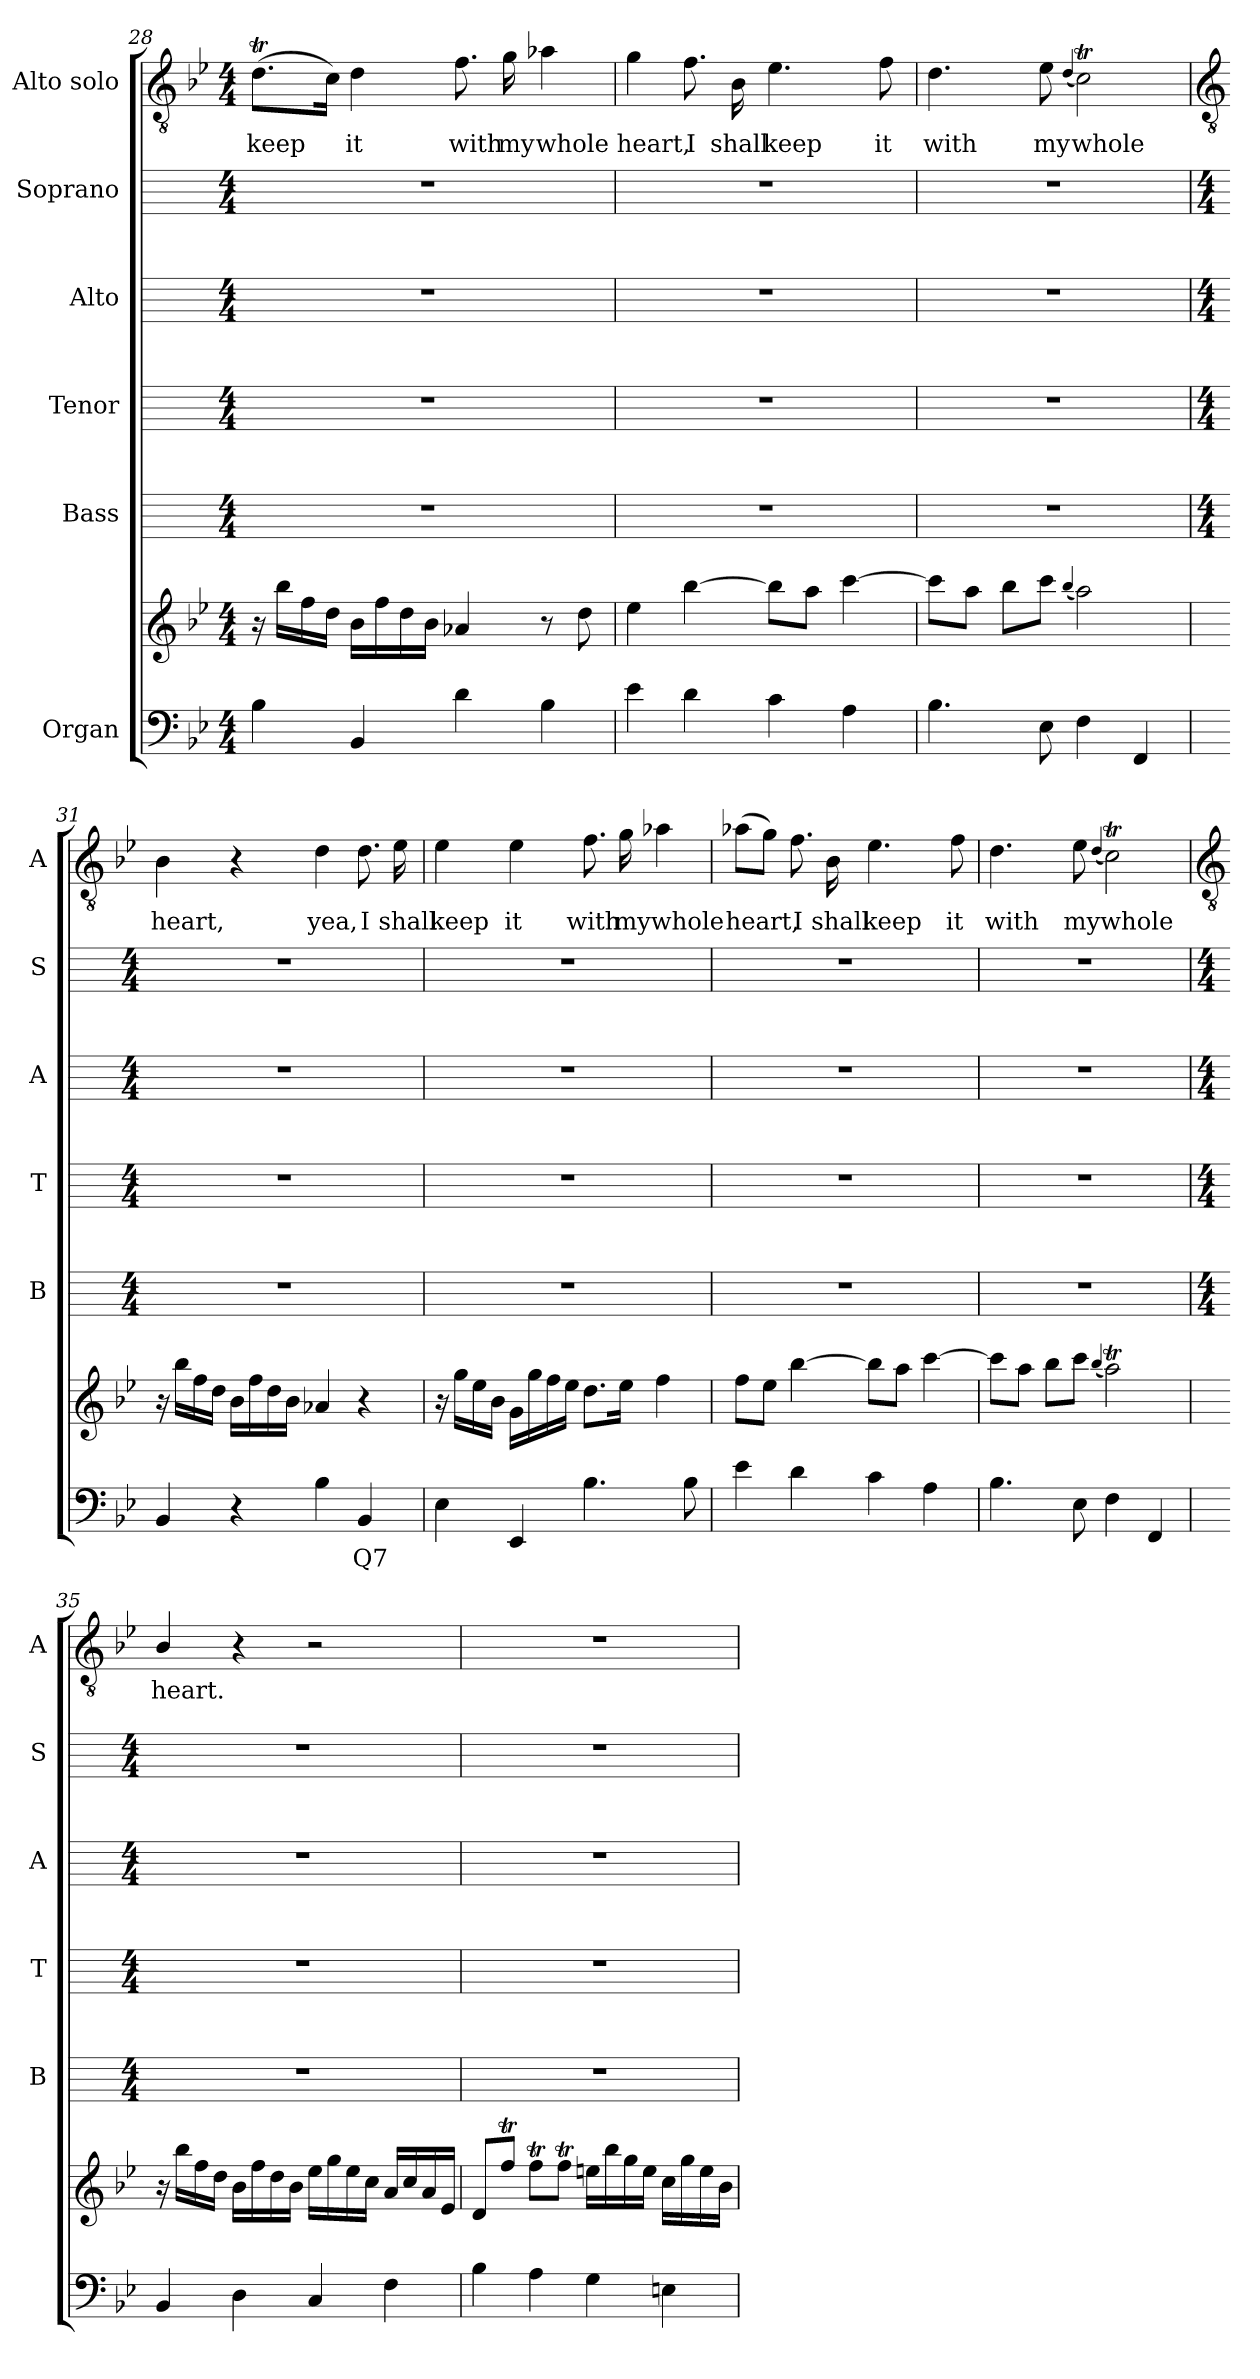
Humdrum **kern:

**kern	**text	**kern	**kern	**kern	**kern	**kern	**kern	**text
*part6	*part6	*part6	*part5	*part4	*part3	*part2	*part1	*part1
*staff7	*staff7	*staff6	*staff5	*staff4	*staff3	*staff2	*staff1	*staff1
*I"Organ	*	*	*I"Bass	*I"Tenor	*I"Alto	*I"Soprano	*I"Alto solo	*
*	*	*	*I'B	*I'T	*I'A	*I'S	*I'A	*
*clefF4	*	*clefG2	*	*	*	*	*clefGv2	*
*k[b-e-]	*	*k[b-e-]	*	*	*	*	*k[b-e-]	*
*B-:	*	*B-:	*	*	*	*	*B-:	*
*M4/4	*	*M4/4	*M4/4	*M4/4	*M4/4	*M4/4	*M4/4	*
=28	=28	=28	=28	=28	=28	=28	=28	=28
!	!	!	!	!	!	!	!	!LO:LY:b
4B-	.	16r	1r	1r	1r	1r	(>8.dtL	keep
.	.	16bb-LL	.	.	.	.	.	.
.	.	16ff	.	.	.	.	.	.
.	.	16ddJJ	.	.	.	.	16cJ)	.
!	!	!	!	!	!	!	!	!LO:LY:b
4BB-	.	16b-LL	.	.	.	.	4d	it
.	.	16ff	.	.	.	.	.	.
.	.	16dd	.	.	.	.	.	.
.	.	16b-JJ	.	.	.	.	.	.
!	!	!	!	!	!	!	!	!LO:LY:b
4d	.	4a-X	.	.	.	.	8.f	with
!	!	!	!	!	!	!	!	!LO:LY:b
.	.	.	.	.	.	.	16g	my
!	!	!	!	!	!	!	!	!LO:LY:b
4B-	.	8r	.	.	.	.	4a-X	whole
.	.	8dd	.	.	.	.	.	.
=29	=29	=29	=29	=29	=29	=29	=29	=29
!	!	!	!	!	!	!	!	!LO:LY:b
4e-	.	4ee-	1r	1r	1r	1r	4g	heart,
!	!	!	!	!	!	!	!	!LO:LY:b
4d	.	[4bb-	.	.	.	.	8.f	I
!	!	!	!	!	!	!	!	!LO:LY:b
.	.	.	.	.	.	.	16B-	shall
!	!	!	!	!	!	!	!	!LO:LY:b
4c	.	8bb-L]	.	.	.	.	4.e-	keep
.	.	8aaJ	.	.	.	.	.	.
4A	.	[4ccc	.	.	.	.	.	.
!	!	!	!	!	!	!	!	!LO:LY:b
.	.	.	.	.	.	.	8f	it
=30	=30	=30	=30	=30	=30	=30	=30	=30
!	!	!	!	!	!	!	!	!LO:LY:b
4.B-	.	8cccL]	1r	1r	1r	1r	4.d	with
.	.	8aaJ	.	.	.	.	.	.
.	.	8bb-L	.	.	.	.	.	.
!	!	!	!	!	!	!	!	!LO:LY:b
8E-	.	8cccJ	.	.	.	.	8e-L	my
.	.	(>4qqbb-/	.	.	.	.	(>4qqd/	.
!	!	!	!	!	!	!	!	!LO:LY:b
4F	.	2aa)	.	.	.	.	2cT\)	whole
4FF	.	.	.	.	.	.	.	.
!!LO:LB:g=z
=31	=31	=31	=31	=31	=31	=31	=31	=31
*	*	*	*	*	*	*	*clefGv2	*
*	*	*	*M4/4	*M4/4	*M4/4	*M4/4	*	*
!	!	!	!	!	!	!	!	!LO:LY:b
4BB-	.	16r	1r	1r	1r	1r	4B-	heart,
.	.	16bb-LL	.	.	.	.	.	.
.	.	16ff	.	.	.	.	.	.
.	.	16ddJJ	.	.	.	.	.	.
4r	.	16b-LL	.	.	.	.	4r	.
.	.	16ff	.	.	.	.	.	.
.	.	16dd	.	.	.	.	.	.
.	.	16b-JJ	.	.	.	.	.	.
!	!	!	!	!	!	!	!	!LO:LY:b
4B-	.	4a-X	.	.	.	.	4d	yea,
!	!LO:LY:b	!	!	!	!	!	!	!LO:LY:b
4BB-	Q7	4r	.	.	.	.	8.d	I
!	!	!	!	!	!	!	!	!LO:LY:b
.	.	.	.	.	.	.	16e-	shall
=32	=32	=32	=32	=32	=32	=32	=32	=32
!	!	!	!	!	!	!	!	!LO:LY:b
4E-	.	16r	1r	1r	1r	1r	4e-	keep
.	.	16ggLL	.	.	.	.	.	.
.	.	16ee-	.	.	.	.	.	.
.	.	16b-JJ	.	.	.	.	.	.
!	!	!	!	!	!	!	!	!LO:LY:b
4EE-	.	16gLL	.	.	.	.	4e-	it
.	.	16gg	.	.	.	.	.	.
.	.	16ff	.	.	.	.	.	.
.	.	16ee-JJ	.	.	.	.	.	.
!	!	!	!	!	!	!	!	!LO:LY:b
4.B-	.	8.ddL	.	.	.	.	8.f	with
!	!	!	!	!	!	!	!	!LO:LY:b
.	.	16ee-J	.	.	.	.	16g	my
!	!	!	!	!	!	!	!	!LO:LY:b
.	.	4ff	.	.	.	.	4a-X	whole
8B-	.	.	.	.	.	.	.	.
=33	=33	=33	=33	=33	=33	=33	=33	=33
!	!	!	!	!	!	!	!	!LO:LY:b
4e-	.	8ffL	1r	1r	1r	1r	(>8a-XL	heart,
.	.	8ee-J	.	.	.	.	8gJ)	.
!	!	!	!	!	!	!	!	!LO:LY:b
4d	.	[4bb-	.	.	.	.	8.f	I
!	!	!	!	!	!	!	!	!LO:LY:b
.	.	.	.	.	.	.	16B-	shall
!	!	!	!	!	!	!	!	!LO:LY:b
4c	.	8bb-L]	.	.	.	.	4.e-	keep
.	.	8aaJ	.	.	.	.	.	.
4A	.	[4ccc	.	.	.	.	.	.
!	!	!	!	!	!	!	!	!LO:LY:b
.	.	.	.	.	.	.	8f	it
=34	=34	=34	=34	=34	=34	=34	=34	=34
!	!	!	!	!	!	!	!	!LO:LY:b
4.B-	.	8cccL]	1r	1r	1r	1r	4.d	with
.	.	8aaJ	.	.	.	.	.	.
.	.	8bb-L	.	.	.	.	.	.
!	!	!	!	!	!	!	!	!LO:LY:b
8E-	.	8cccJ	.	.	.	.	8e-L	my
.	.	(>4qqbb-/	.	.	.	.	(>4qqd/	.
!	!	!	!	!	!	!	!	!LO:LY:b
4F	.	2aat)	.	.	.	.	2cT\)	whole
4FF	.	.	.	.	.	.	.	.
!!LO:LB:g=z
=35	=35	=35	=35	=35	=35	=35	=35	=35
*	*	*	*	*	*	*	*clefGv2	*
*	*	*	*M4/4	*M4/4	*M4/4	*M4/4	*	*
!	!	!	!	!	!	!	!	!LO:LY:b
4BB-	.	16r	1r	1r	1r	1r	4B-/	heart.
.	.	16bb-LL	.	.	.	.	.	.
.	.	16ff	.	.	.	.	.	.
.	.	16ddJJ	.	.	.	.	.	.
4D	.	16b-LL	.	.	.	.	4r	.
.	.	16ff	.	.	.	.	.	.
.	.	16dd	.	.	.	.	.	.
.	.	16b-JJ	.	.	.	.	.	.
4C	.	16ee-LL	.	.	.	.	2r	.
.	.	16gg	.	.	.	.	.	.
.	.	16ee-	.	.	.	.	.	.
.	.	16ccJJ	.	.	.	.	.	.
4F	.	16aLL	.	.	.	.	.	.
.	.	16cc	.	.	.	.	.	.
.	.	16a	.	.	.	.	.	.
.	.	16e-JJ	.	.	.	.	.	.
=36	=36	=36	=36	=36	=36	=36	=36	=36
4B-	.	8dL	1r	1r	1r	1r	1r	.
.	.	8ffTJ	.	.	.	.	.	.
4A	.	8ffTL	.	.	.	.	.	.
.	.	8ffTJ	.	.	.	.	.	.
4G	.	16eenLL	.	.	.	.	.	.
.	.	16bb-	.	.	.	.	.	.
.	.	16gg	.	.	.	.	.	.
.	.	16eeJJ	.	.	.	.	.	.
4En	.	16ccLL	.	.	.	.	.	.
.	.	16gg	.	.	.	.	.	.
.	.	16ee	.	.	.	.	.	.
.	.	16b-JJ	.	.	.	.	.	.
=	=	=	=	=	=	=	=	=
*-	*-	*-	*-	*-	*-	*-	*-	*-
